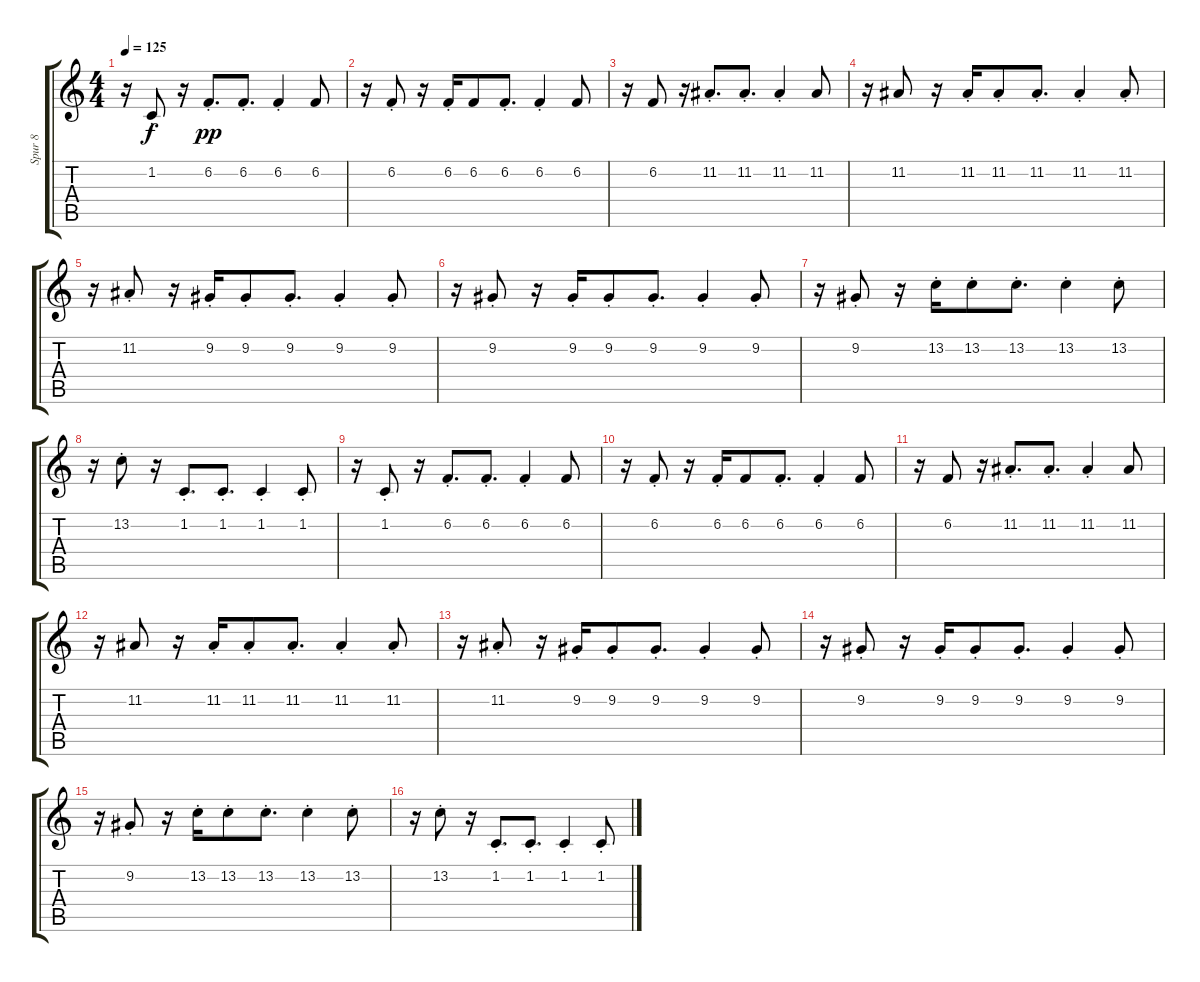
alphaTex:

\track ("Spur 8" "Spur 8") {instrument lead2sawtooth}
\staff {score tabs}
\tuning (E4 B3 G3 D3 A2 E2) {hide}
\ts (4 4)
\tempo 125
\clef g2
\ks c
r.16{dy f} 1.2{st}.8 r.16 6.2{st}.8{d dy pp} 6.2{st}.8{d} 6.2{st}.4 6.2.8 |
r.16 6.2{st}.8 r.16 6.2{st}.16 6.2.8 6.2{st}.8{d} 6.2{st}.4 6.2.8 |
r.16 6.2.8 r.16 11.2{st}.8{d} 11.2{st}.8{d} 11.2{st}.4 11.2.8 |
r.16 11.2.8 r.16 11.2{st}.16 11.2{st}.8 11.2{st}.8{d} 11.2{st}.4 11.2{st}.8 |
r.16 11.2{st}.8 r.16 9.2{st}.16 9.2{st}.8 9.2{st}.8{d} 9.2{st}.4 9.2{st}.8 |
r.16 9.2{st}.8 r.16 9.2{st}.16 9.2{st}.8 9.2{st}.8{d} 9.2{st}.4 9.2{st}.8 |
r.16 9.2{st}.8 r.16 13.2{st}.16 13.2{st}.8 13.2{st}.8{d} 13.2{st}.4 13.2{st}.8 |
r.16 13.2{st}.8 r.16 1.2{st}.8{d} 1.2{st}.8{d} 1.2{st}.4 1.2{st}.8 |
r.16 1.2{st}.8 r.16 6.2{st}.8{d} 6.2{st}.8{d} 6.2{st}.4 6.2.8 |
r.16 6.2{st}.8 r.16 6.2{st}.16 6.2.8 6.2{st}.8{d} 6.2{st}.4 6.2.8 |
r.16 6.2.8 r.16 11.2{st}.8{d} 11.2{st}.8{d} 11.2{st}.4 11.2.8 |
r.16 11.2.8 r.16 11.2{st}.16 11.2{st}.8 11.2{st}.8{d} 11.2{st}.4 11.2{st}.8 |
r.16 11.2{st}.8 r.16 9.2{st}.16 9.2{st}.8 9.2{st}.8{d} 9.2{st}.4 9.2{st}.8 |
r.16 9.2{st}.8 r.16 9.2{st}.16 9.2{st}.8 9.2{st}.8{d} 9.2{st}.4 9.2{st}.8 |
r.16 9.2{st}.8 r.16 13.2{st}.16 13.2{st}.8 13.2{st}.8{d} 13.2{st}.4 13.2{st}.8 |
r.16 13.2{st}.8 r.16 1.2{st}.8{d} 1.2{st}.8{d} 1.2{st}.4 1.2{st}.8
